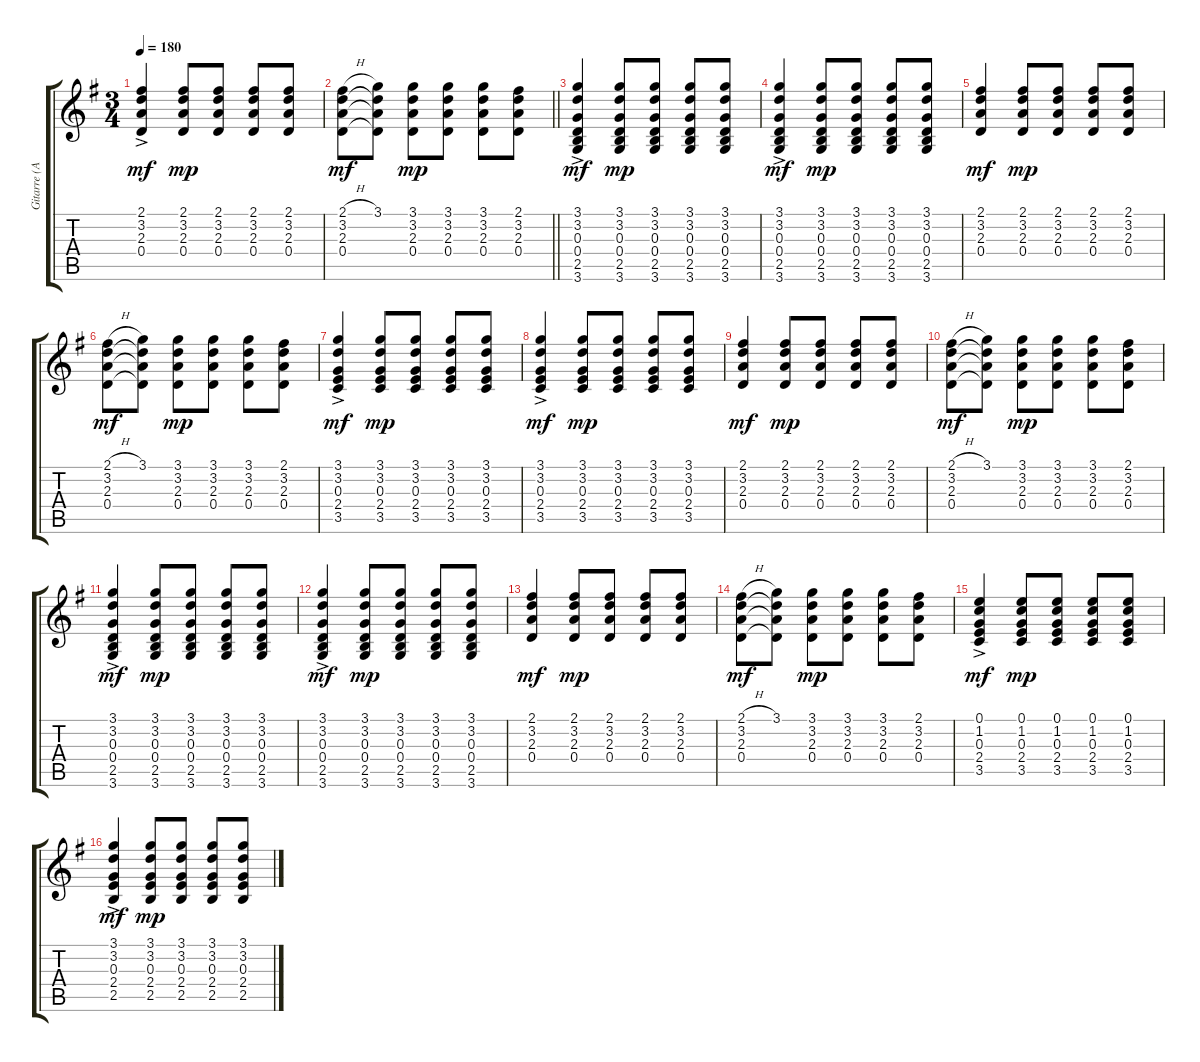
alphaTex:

\track ("Gitarre (Akustisch / Rhytmus)" "Gitarre (A") {instrument acousticguitarsteel bank 25}
\staff {score tabs}
\tuning (E4 B3 G3 D3 A2 E2) {hide}
\ts (3 4)
\tempo 180
\clef g2
\ks eminor
(2.1{ac} 3.2{ac} 2.3{ac} 0.4{ac}).4{dy mf} (2.1 3.2 2.3 0.4).8{dy mp} (2.1 3.2 2.3 0.4).8 (2.1 3.2 2.3 0.4).8 (2.1 3.2 2.3 0.4).8 |
\barLineRight lightlight
(2.1{h} 3.2 2.3 0.4).8{dy mf} (3.1 3.2{t} 2.3{t} 0.4{t}).8{beam split} (3.1 3.2 2.3 0.4).8{dy mp} (3.1 3.2 2.3 0.4).8{beam split} (3.1 3.2 2.3 0.4).8 (2.1 3.2 2.3 0.4).8 |
(3.1{ac} 3.2{ac} 0.3{ac} 0.4{ac} 2.5{ac} 3.6{ac}).4{dy mf volume 10 balance 8} (3.1 3.2 0.3 0.4 2.5 3.6).8{dy mp} (3.1 3.2 0.3 0.4 2.5 3.6).8 (3.1 3.2 0.3 0.4 2.5 3.6).8 (3.1 3.2 0.3 0.4 2.5 3.6).8 |
(3.1{ac} 3.2{ac} 0.3{ac} 0.4{ac} 2.5{ac} 3.6{ac}).4{dy mf} (3.1 3.2 0.3 0.4 2.5 3.6).8{dy mp} (3.1 3.2 0.3 0.4 2.5 3.6).8 (3.1 3.2 0.3 0.4 2.5 3.6).8 (3.1 3.2 0.3 0.4 2.5 3.6).8 |
(2.1 3.2 2.3 0.4).4{dy mf} (2.1 3.2 2.3 0.4).8{dy mp} (2.1 3.2 2.3 0.4).8 (2.1 3.2 2.3 0.4).8 (2.1 3.2 2.3 0.4).8 |
(2.1{h} 3.2 2.3 0.4).8{dy mf} (3.1 3.2{t} 2.3{t} 0.4{t}).8{beam split} (3.1 3.2 2.3 0.4).8{dy mp} (3.1 3.2 2.3 0.4).8{beam split} (3.1 3.2 2.3 0.4).8 (2.1 3.2 2.3 0.4).8 |
(3.1{ac} 3.2{ac} 0.3{ac} 2.4{ac} 3.5{ac}).4{dy mf} (3.1 3.2 0.3 2.4 3.5).8{dy mp} (3.1 3.2 0.3 2.4 3.5).8 (3.1 3.2 0.3 2.4 3.5).8 (3.1 3.2 0.3 2.4 3.5).8 |
(3.1{ac} 3.2{ac} 0.3{ac} 2.4{ac} 3.5{ac}).4{dy mf} (3.1 3.2 0.3 2.4 3.5).8{dy mp} (3.1 3.2 0.3 2.4 3.5).8 (3.1 3.2 0.3 2.4 3.5).8 (3.1 3.2 0.3 2.4 3.5).8 |
(2.1 3.2 2.3 0.4).4{dy mf} (2.1 3.2 2.3 0.4).8{dy mp} (2.1 3.2 2.3 0.4).8 (2.1 3.2 2.3 0.4).8 (2.1 3.2 2.3 0.4).8 |
(2.1{h} 3.2 2.3 0.4).8{dy mf} (3.1 3.2{t} 2.3{t} 0.4{t}).8{beam split} (3.1 3.2 2.3 0.4).8{dy mp} (3.1 3.2 2.3 0.4).8{beam split} (3.1 3.2 2.3 0.4).8 (2.1 3.2 2.3 0.4).8 |
(3.1{ac} 3.2{ac} 0.3{ac} 0.4{ac} 2.5{ac} 3.6{ac}).4{dy mf} (3.1 3.2 0.3 0.4 2.5 3.6).8{dy mp} (3.1 3.2 0.3 0.4 2.5 3.6).8 (3.1 3.2 0.3 0.4 2.5 3.6).8 (3.1 3.2 0.3 0.4 2.5 3.6).8 |
(3.1{ac} 3.2{ac} 0.3{ac} 0.4{ac} 2.5{ac} 3.6{ac}).4{dy mf} (3.1 3.2 0.3 0.4 2.5 3.6).8{dy mp} (3.1 3.2 0.3 0.4 2.5 3.6).8 (3.1 3.2 0.3 0.4 2.5 3.6).8 (3.1 3.2 0.3 0.4 2.5 3.6).8 |
(2.1 3.2 2.3 0.4).4{dy mf} (2.1 3.2 2.3 0.4).8{dy mp} (2.1 3.2 2.3 0.4).8 (2.1 3.2 2.3 0.4).8 (2.1 3.2 2.3 0.4).8 |
(2.1{h} 3.2 2.3 0.4).8{dy mf} (3.1 3.2{t} 2.3{t} 0.4{t}).8{beam split} (3.1 3.2 2.3 0.4).8{dy mp} (3.1 3.2 2.3 0.4).8{beam split} (3.1 3.2 2.3 0.4).8 (2.1 3.2 2.3 0.4).8 |
(0.1{ac} 1.2{ac} 0.3{ac} 2.4{ac} 3.5{ac}).4{dy mf} (0.1 1.2 0.3 2.4 3.5).8{dy mp} (0.1 1.2 0.3 2.4 3.5).8 (0.1 1.2 0.3 2.4 3.5).8 (0.1 1.2 0.3 2.4 3.5).8 |
(3.1{ac} 3.2{ac} 0.3{ac} 2.4{ac} 2.5{ac}).4{dy mf} (3.1 3.2 0.3 2.4 2.5).8{dy mp} (3.1 3.2 0.3 2.4 2.5).8 (3.1 3.2 0.3 2.4 2.5).8 (3.1 3.2 0.3 2.4 2.5).8
